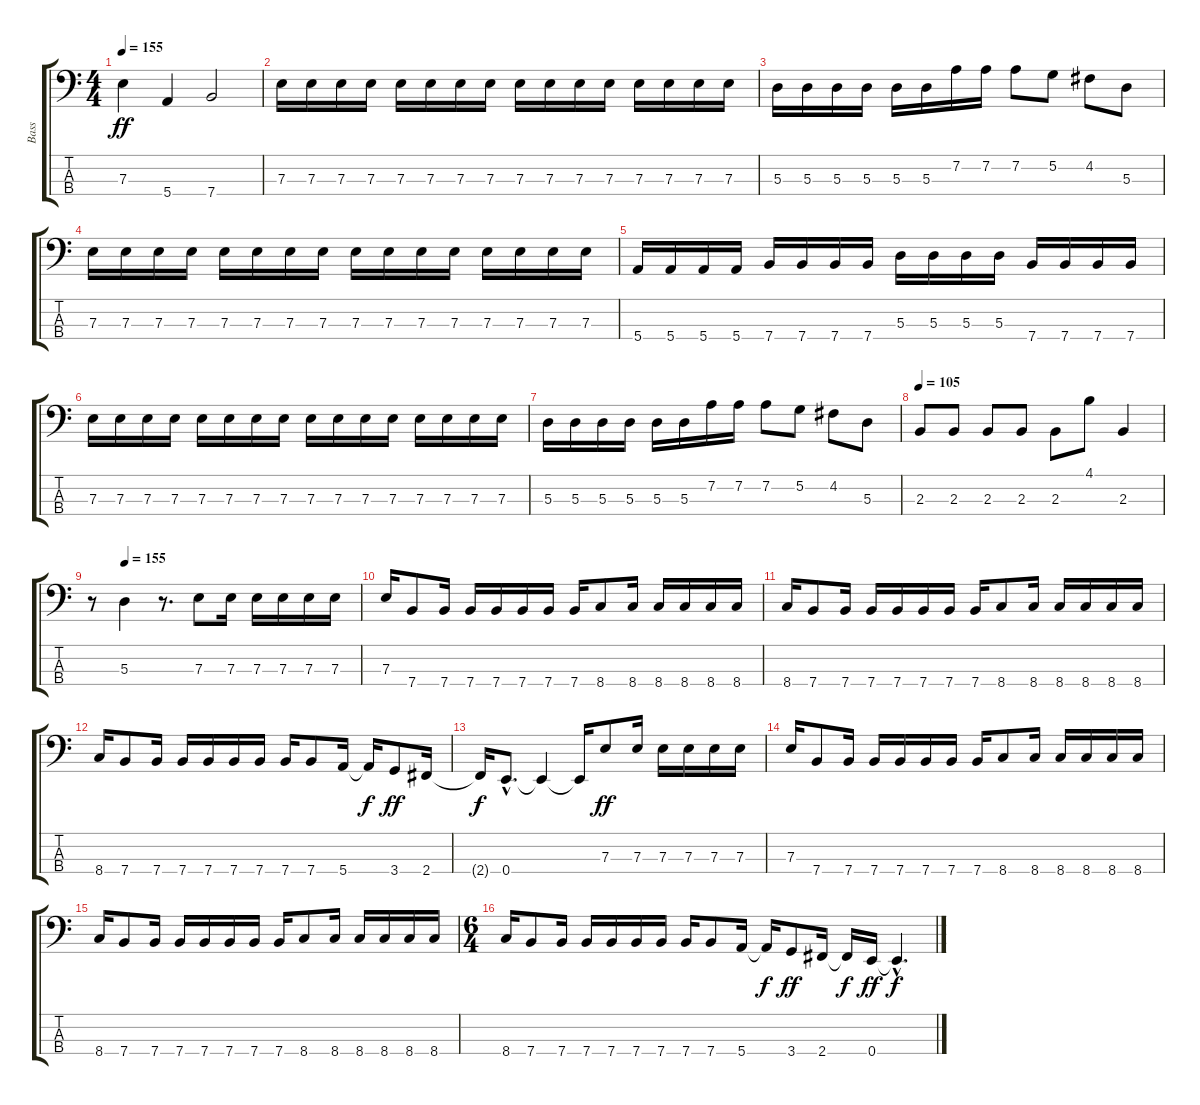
\track ("Bass" "Bass") {instrument electricbassfinger}
\staff {score tabs}
\tuning (G2 D2 A1 E1) {hide}
\ts (4 4)
\tempo 155
\clef f4
\ks c
7.3.4{dy ff} 5.4.4 7.4.2 |
7.3.16 7.3.16 7.3.16 7.3.16 7.3.16 7.3.16 7.3.16 7.3.16 7.3.16 7.3.16 7.3.16 7.3.16 7.3.16 7.3.16 7.3.16 7.3.16 |
5.3.16 5.3.16 5.3.16 5.3.16 5.3.16 5.3.16 7.2.16 7.2.16 7.2.8 5.2.8 4.2.8 5.3.8 |
7.3.16 7.3.16 7.3.16 7.3.16 7.3.16 7.3.16 7.3.16 7.3.16 7.3.16 7.3.16 7.3.16 7.3.16 7.3.16 7.3.16 7.3.16 7.3.16 |
5.4.16 5.4.16 5.4.16 5.4.16 7.4.16 7.4.16 7.4.16 7.4.16 5.3.16 5.3.16 5.3.16 5.3.16 7.4.16 7.4.16 7.4.16 7.4.16 |
7.3.16 7.3.16 7.3.16 7.3.16 7.3.16 7.3.16 7.3.16 7.3.16 7.3.16 7.3.16 7.3.16 7.3.16 7.3.16 7.3.16 7.3.16 7.3.16 |
5.3.16 5.3.16 5.3.16 5.3.16 5.3.16 5.3.16 7.2.16 7.2.16 7.2.8 5.2.8 4.2.8 5.3.8 |
\tempo 105
2.3.8 2.3.8 2.3.8 2.3.8 2.3.8 4.1.8 2.3.4 |
\tempo (155 0.125)
r.8 5.3.4 r.8{d} 7.3.8 7.3.16 7.3.16 7.3.16 7.3.16 7.3.16 |
7.3.16 7.4.8 7.4.16 7.4.16 7.4.16 7.4.16 7.4.16 7.4.16 8.4.8 8.4.16 8.4.16 8.4.16 8.4.16 8.4.16 |
8.4.16 7.4.8 7.4.16 7.4.16 7.4.16 7.4.16 7.4.16 7.4.16 8.4.8 8.4.16 8.4.16 8.4.16 8.4.16 8.4.16 |
8.4.16 7.4.8 7.4.16 7.4.16 7.4.16 7.4.16 7.4.16 7.4.16 7.4.8 5.4.16 5.4{t}.16{dy f} 3.4.8{dy ff} 2.4.16 |
2.4{t}.16{dy f} 0.4{hac}.8{d} 0.4{t}.4 0.4{t}.16 7.3.8{dy ff} 7.3.16 7.3.16 7.3.16 7.3.16 7.3.16 |
7.3.16 7.4.8 7.4.16 7.4.16 7.4.16 7.4.16 7.4.16 7.4.16 8.4.8 8.4.16 8.4.16 8.4.16 8.4.16 8.4.16 |
8.4.16 7.4.8 7.4.16 7.4.16 7.4.16 7.4.16 7.4.16 7.4.16 8.4.8 8.4.16 8.4.16 8.4.16 8.4.16 8.4.16 |
\ts (6 4)
8.4.16 7.4.8 7.4.16 7.4.16 7.4.16 7.4.16 7.4.16 7.4.16 7.4.8 5.4.16 5.4{t}.16{dy f} 3.4.8{dy ff} 2.4.16 2.4{t}.16{dy f} 0.4.16{dy ff} 0.4{hac t}.4{d dy f}
